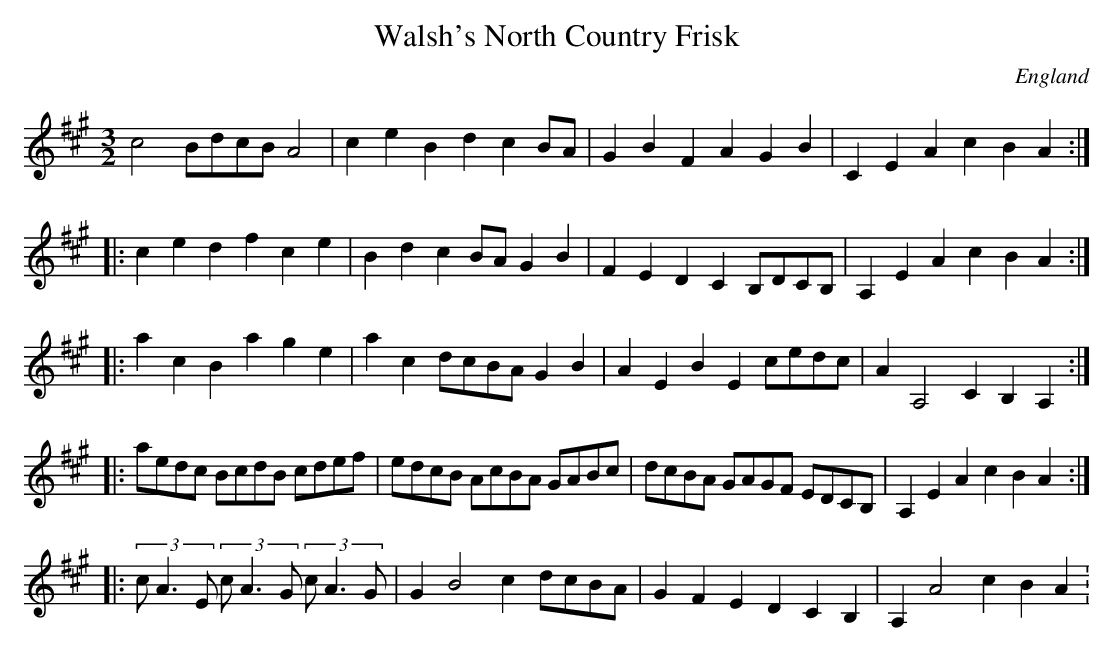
X:1
T:Walsh's North Country Frisk
M:3/2
O:England
K:A
c4 BdcB A4| c2e2 B2d2 c2BA| G2B2 F2A2 G2B2| C2E2 A2c2 B2A2:|
|:c2e2 d2f2 c2e2| B2d2 c2BA G2B2| F2E2 D2C2 B,DCB,| A,2E2 A2c2 B2A2:|
|:a2c2 B2a2 g2e2| a2c2 dcBA G2B2| A2E2 B2E2 cedc| A2A,4C2 B,2A,2:|
|:aedc BcdB cdef| edcB AcBA GABc| dcBA GAGF EDCB,| A,2E2 A2c2 B2A2:|
|:(3:2cA3E (3:2cA3G (3:2cA3G| G2B4c2 dcBA| G2F2 E2D2 C2B,2| A,2A4c2 B2A2 :
|
